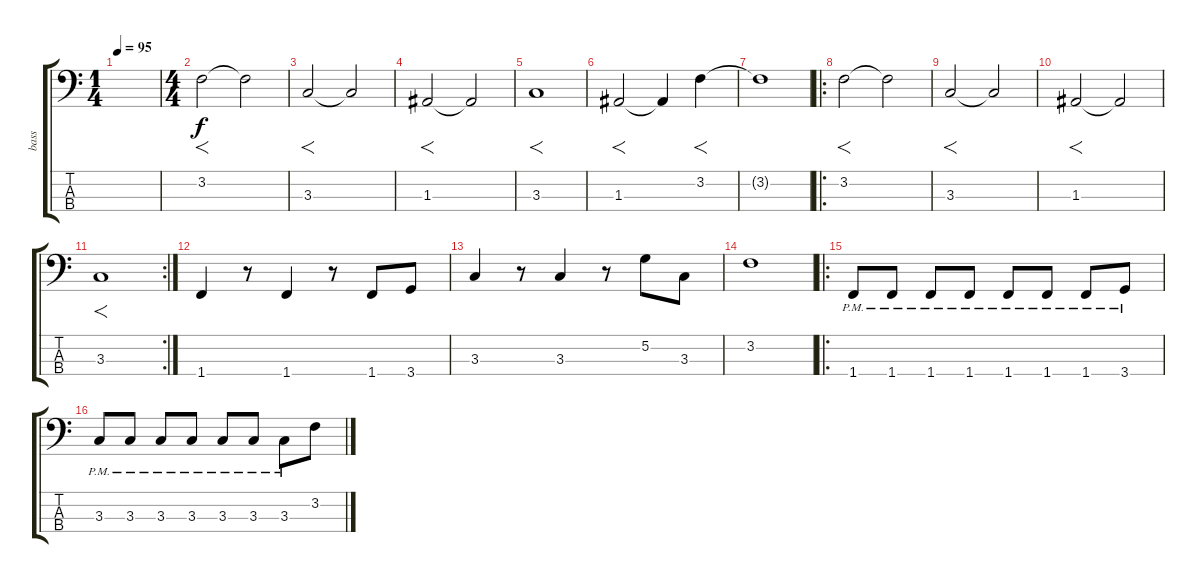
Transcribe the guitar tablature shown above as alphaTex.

\track ("bass" "bass") {instrument electricbassfinger}
\staff {score tabs}
\tuning (G2 D2 A1 E1) {hide}
\ts (1 4)
\tempo 95
\clef f4
\ks c
|
\ts (4 4)
3.2.2{f volume 15 balance 0} 3.2{t}.2 |
3.3.2{f} 3.3{t}.2 |
1.3.2{f} 1.3{t}.2 |
3.3.1{f} |
1.3.2{f} 1.3{t}.4 3.2.4{f} |
3.2{t}.1 |
\ro
3.2.2{f volume 15 balance 0} 3.2{t}.2 |
3.3.2{f} 3.3{t}.2 |
1.3.2{f} 1.3{t}.2 |
\rc 2
3.3.1{f} |
1.4.4 r.8 1.4.4 r.8 1.4.8 3.4.8 |
3.3.4 r.8 3.3.4 r.8 5.2.8 3.3.8 |
3.2.1 |
\ro
1.4{pm}.8 1.4{pm}.8 1.4{pm}.8 1.4{pm}.8 1.4{pm}.8 1.4{pm}.8 1.4{pm}.8 3.4{pm}.8 |
3.3{pm}.8 3.3{pm}.8 3.3{pm}.8 3.3{pm}.8 3.3{pm}.8 3.3{pm}.8 3.3{pm}.8 3.2.8
